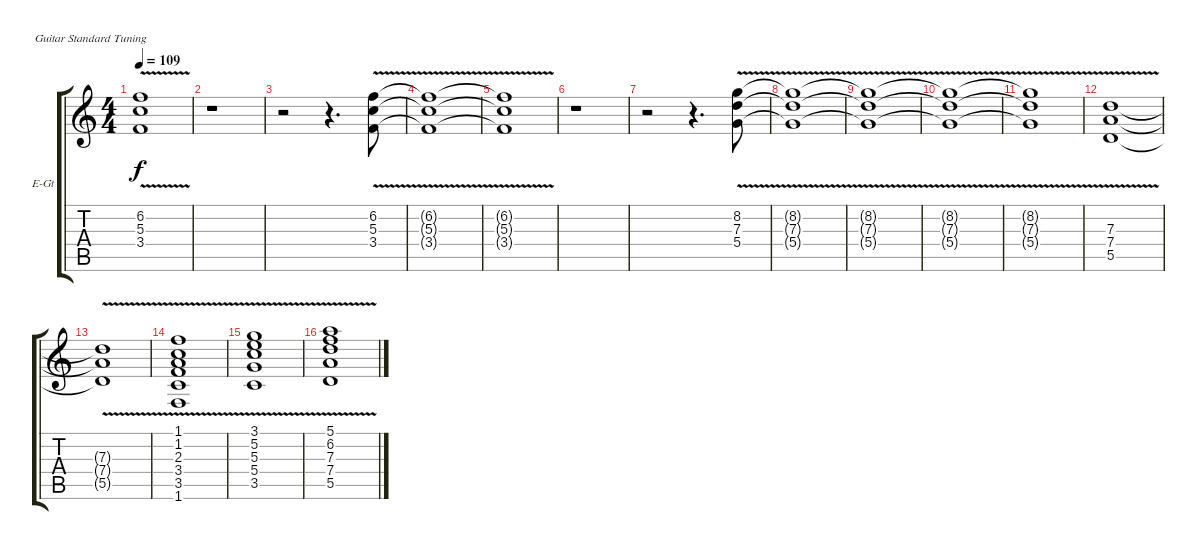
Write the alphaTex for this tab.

\bracketExtendMode groupsimilarinstruments
\firstSystemTrackNameOrientation horizontal
\otherSystemsTrackNameOrientation horizontal
\track ("Guit III" "E-Gt") {instrument overdrivenguitar}
\staff {score tabs}
\tuning (E4 B3 G3 D3 A2 E2)
\ts (4 4)
\tempo 109
\clef g2
\ks c
(6.2{v t} 5.3{v t} 3.4{v t}).1{dy f} |
r.1 |
r.2 r.4{d} (6.2{v} 5.3{v} 3.4{v}).8 |
(6.2{v t} 5.3{v t} 3.4{v t}).1 |
(6.2{v t} 5.3{v t} 3.4{v t}).1 |
r.1 |
r.2 r.4{d} (8.2{v} 7.3{v} 5.4{v}).8 |
(8.2{v t} 7.3{v t} 5.4{v t}).1 |
(8.2{v t} 7.3{v t} 5.4{v t}).1 |
(8.2{v t} 7.3{v t} 5.4{v t}).1 |
(8.2{v t} 7.3{v t} 5.4{v t}).1 |
(7.3{v} 7.4{v} 5.5{v}).1 |
(7.3{v t} 7.4{v t} 5.5{v t}).1 |
(1.1{v} 1.2{v} 2.3{v} 3.4{v} 3.5{v} 1.6{v}).1 |
(3.1{v} 5.2{v} 5.3{v} 5.4{v} 3.5{v}).1 |
(5.1{v} 6.2{v} 7.3{v} 7.4{v} 5.5{v}).1
